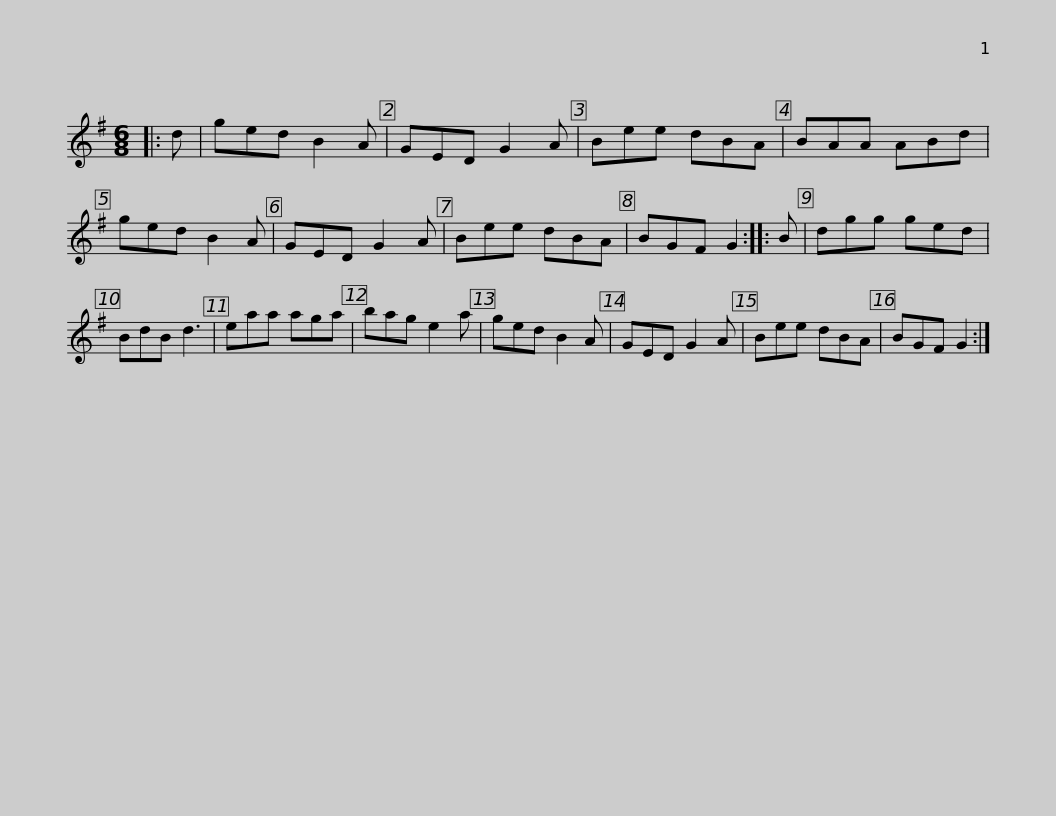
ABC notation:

X:1
L:1/8
M:6/8
I:linebreak $
K:G
V:1 treble
V:1
|: d | ged B2 A | GED G2 A | Bee dBA | BAA ABd | %5
 ged B2 A | GED G2 A | Bee dBA |$ BGF G2 :: B | %10
 dgg ged | BdB d3 | eaa aga | bag e2 a | ged B2 A | %15
 GED G2 A |$ Bee dBA | BGF G2 :| %18
